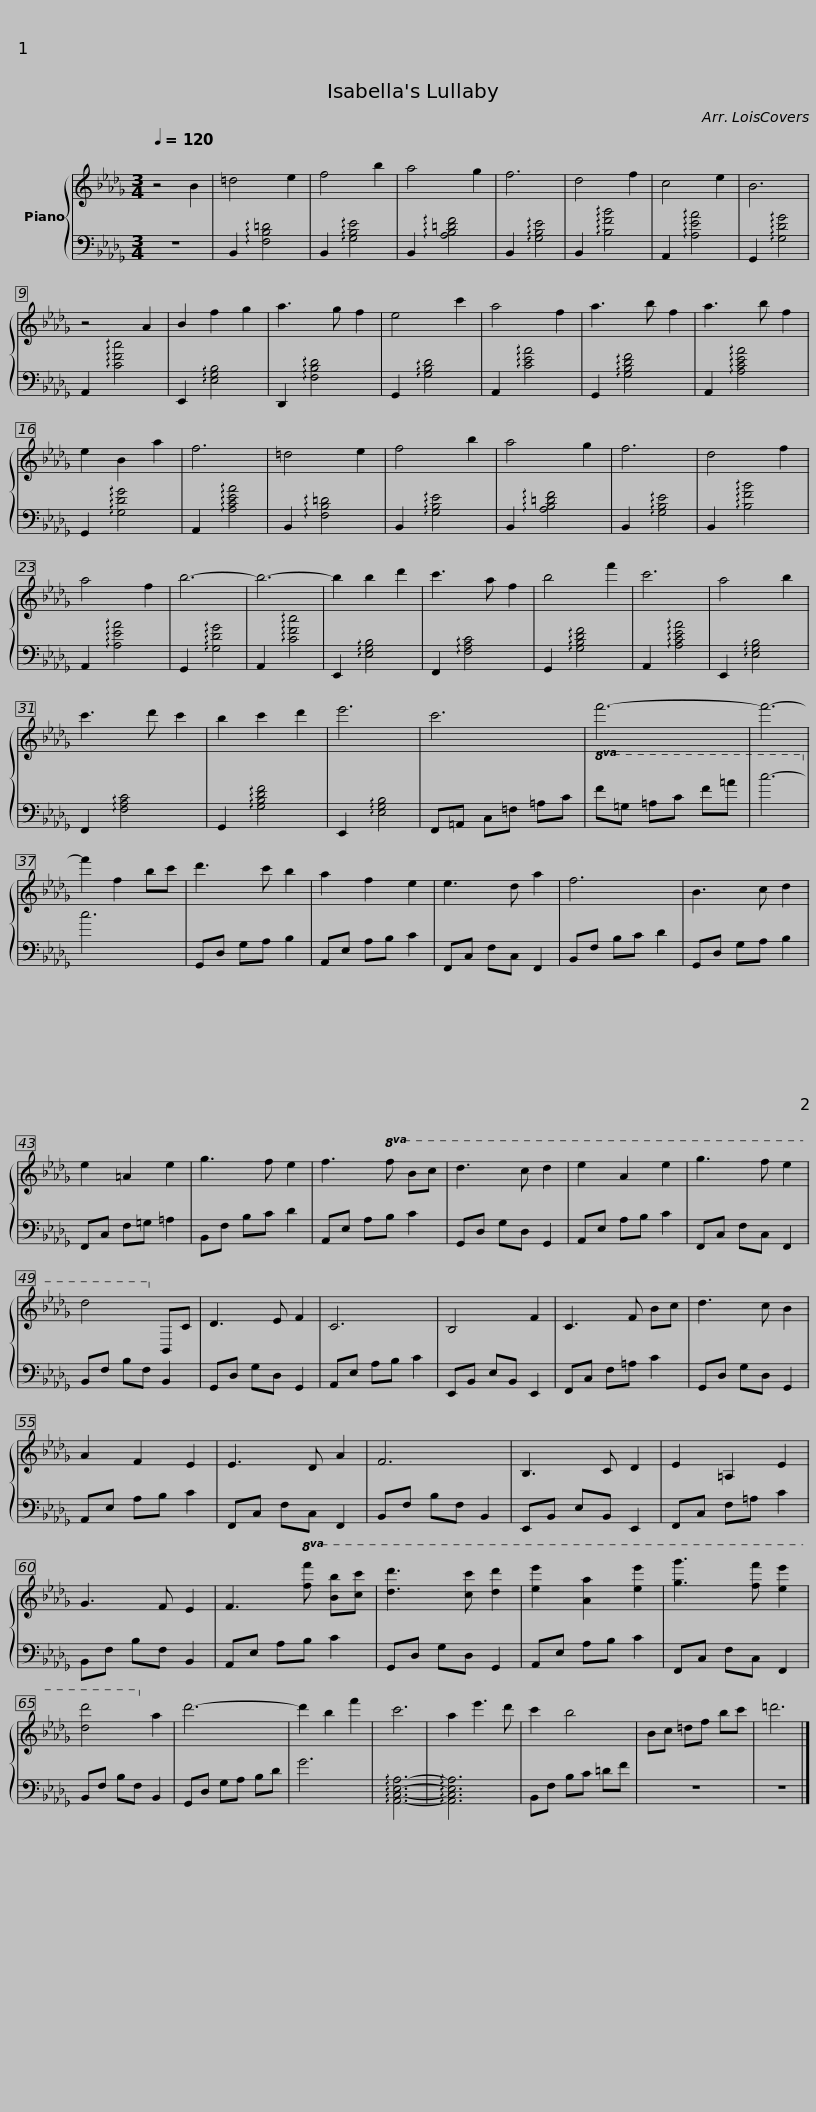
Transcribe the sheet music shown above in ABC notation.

X:1
%%score { 1 | 2 }
L:1/8
Q:1/4=120
M:3/4
I:linebreak $
K:Db
V:1 treble
V:2 bass
V:1
 z4 B2 | =d4 e2 | f4 b2 | a4 g2 | f6 | %5
 d4 f2 | c4 e2 | B6 |$ z4 A2 | B2 f2 g2 | %10
 a3 g f2 | e4 c'2 | a4 f2 | a3 b f2 | a3 b f2 | %15
 e2 B2 a2 |$ f6 | =d4 e2 | f4 b2 | a4 g2 | %20
 f6 | d4 f2 | a4 f2 | b6- | b6- |$ %25
 b2 b2 d'2 | c'3 a f2 | b4 f'2 | c'6 | a4 b2 | %30
 c'3 d' c'2 | b2 c'2 d'2 | e'6 |$ c'6 | f'6- | %35
 f'6- | f'2 f2 bc' | d'3 c' b2 | a2 f2 e2 | e3 d a2 |$ %40
 f6 | B3 c d2 | e2 =A2 e2 | g3 f e2 | f3!8va(! f bc' | %45
 d'3 c' d'2 |$ e'2 a2 e'2 | g'3 f' e'2 | d'4!8va)! B,C | D3 E F2 | %50
 C6 | B,4 F2 |$ C3 F Bc | d3 c B2 | A2 F2 E2 | %55
 E3 D A2 | F6 | B,3 C D2 |$ E2 =A,2 E2 | G3 F E2 | %60
 F3!8va(! [ff'] [bb'][c'c''] | [d'd'']3 [c'c''] [d'd'']2 | [e'e'']2 [aa']2 [e'e'']2 | [g'g'']3 [f'f''] [e'e'']2 | [d'd'']4!8va)! a'2 |$ %65
 d'6- | d'2 b2 f'2 | c'6 | a2 e'3 d' | c'2 b4 | %70
 Bc =df bc' | =d'6 |] %72
V:2
 z6 | B,,2 !arpeggio![F,B,=D]4 | B,,2 !arpeggio![G,B,E]4 | B,,2 !arpeggio![A,B,=DF]4 | B,,2 !arpeggio![G,B,E]4 | %5
 B,,2 !arpeggio![B,FB]4 | A,,2 !arpeggio![A,EA]4 | G,,2 !arpeggio![G,DG]4 |$ A,,2 !arpeggio![CFc]4 | E,,2 !arpeggio![E,G,B,]4 | %10
 D,,2 !arpeggio![F,B,D]4 | G,,2 !arpeggio![G,B,D]4 | A,,2 !arpeggio![CEA]4 | G,,2 !arpeggio![G,B,DF]4 | A,,2 !arpeggio![A,CEA]4 | %15
 G,,2 !arpeggio![G,DG]4 |$ A,,2 !arpeggio![A,CEA]4 | B,,2 !arpeggio![F,B,=D]4 | B,,2 !arpeggio![G,B,E]4 | B,,2 !arpeggio![A,B,=DF]4 | %20
 B,,2 !arpeggio![G,B,E]4 | B,,2 !arpeggio![B,FB]4 | A,,2 !arpeggio![A,EA]4 | G,,2 !arpeggio![G,DG]4 | A,,2 !arpeggio![CFc]4 |$ %25
 E,,2 !arpeggio![E,G,B,]4 | F,,2 !arpeggio![F,A,C]4 | G,,2 !arpeggio![G,B,DF]4 | A,,2 !arpeggio![A,CEA]4 | E,,2 !arpeggio![E,G,B,]4 | %30
 F,,2 !arpeggio![F,A,C]4 | G,,2 !arpeggio![G,B,DF]4 | E,,2 !arpeggio![E,G,B,]4 |$ F,,=A,, C,=F, =A,C |!8va(! F=G =Ac f=a | %35
 c'6-!8va)! | c6 | G,,D, G,A, B,2 | A,,E, A,B, C2 | F,,C, F,C, F,,2 |$ %40
 B,,F, B,C D2 | G,,D, G,A, B,2 | F,,C, F,=G, =A,2 | B,,F, B,C D2 | A,,E, A,B, C2 | %45
 G,,D, G,D, G,,2 |$ A,,E, A,B, C2 | F,,C, F,C, F,,2 | B,,F, B,F, B,,2 | G,,D, G,D, G,,2 | %50
 A,,E, A,B, C2 | E,,B,, E,B,, E,,2 |$ F,,C, F,=A, C2 | G,,D, G,D, G,,2 | A,,E, A,B, C2 | %55
 F,,C, F,C, F,,2 | B,,F, B,F, B,,2 | E,,B,, E,B,, E,,2 |$ F,,C, F,=A, C2 | B,,F, B,F, B,,2 | %60
 A,,E, A,B, C2 | G,,D, G,D, G,,2 | A,,E, A,B, C2 | F,,C, F,C, F,,2 | B,,F, B,F, B,,2 |$ %65
 G,,D, G,A, B,D | G6 | !arpeggio![A,,C,E,A,]6- | !arpeggio![A,,C,E,A,]6 | B,,F, B,C =DF | %70
 z6 | z6 |] %72
